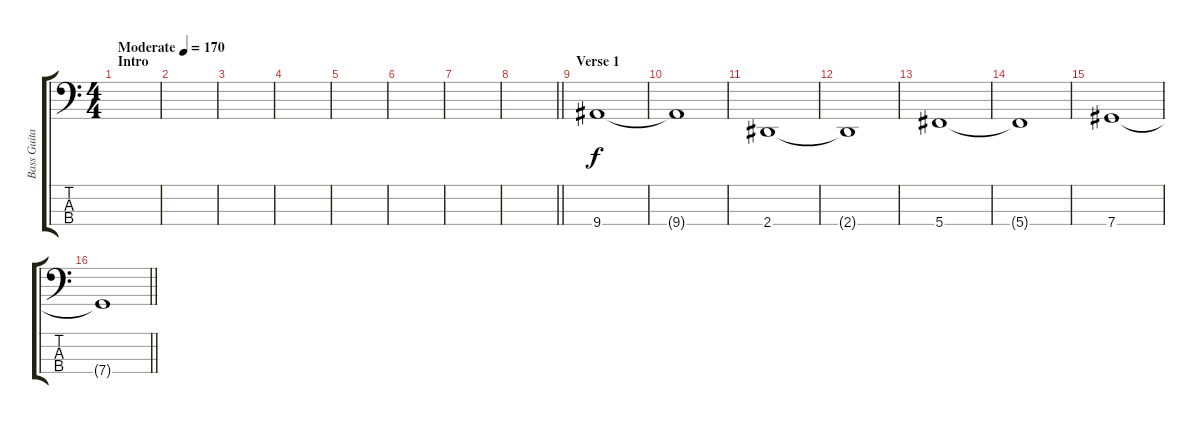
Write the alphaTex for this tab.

\track ("Bass Guitar" "Bass Guita") {instrument electricbassfinger}
\staff {score tabs}
\tuning (Gb2 Db2 Ab1 Db1) {hide}
\ts (4 4)
\section ("" "Intro")
\tempo (170 "Moderate")
\clef f4
\ks c
|
|
|
|
|
|
|
\barLineRight lightlight
|
\section ("" "Verse 1")
9.4.1 |
9.4{t}.1 |
2.4.1 |
2.4{t}.1 |
5.4.1 |
5.4{t}.1 |
7.4.1 |
\barLineRight lightlight
7.4{t}.1
